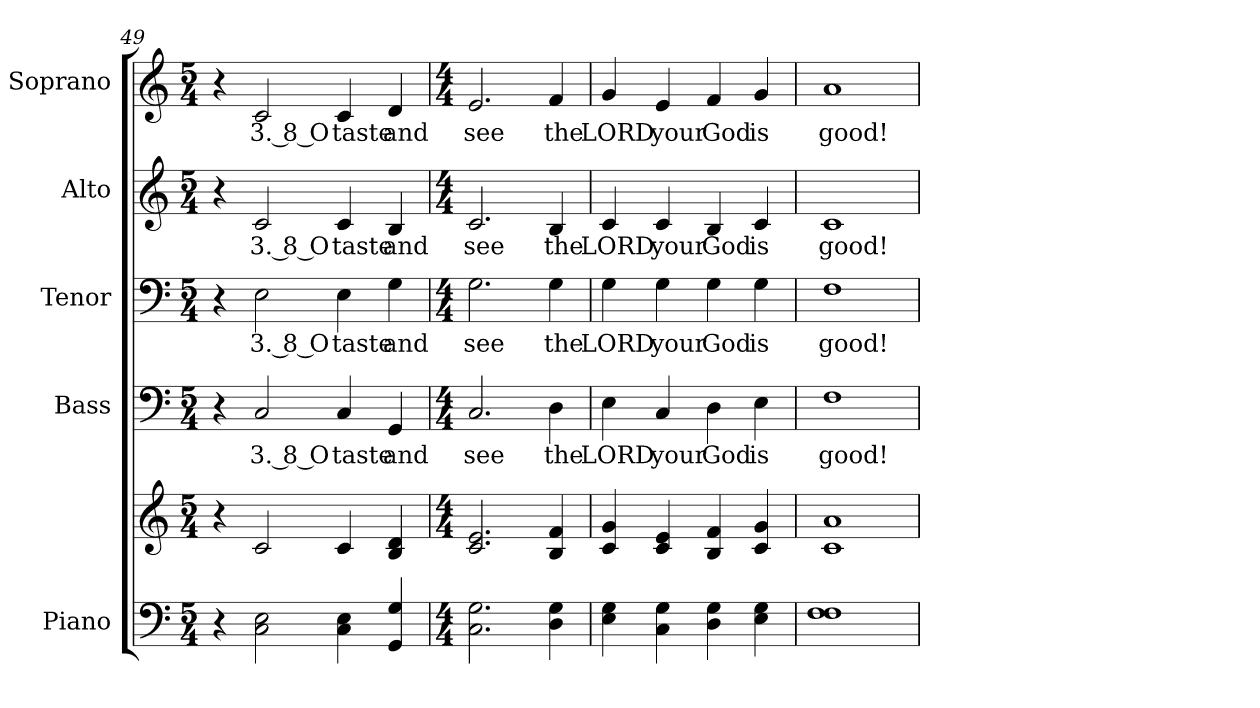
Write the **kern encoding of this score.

**kern	**kern	**kern	**text	**kern	**text	**kern	**text	**kern	**text
*part5	*part5	*part4	*part4	*part3	*part3	*part2	*part2	*part1	*part1
*staff6	*staff5	*staff4	*staff4	*staff3	*staff3	*staff2	*staff2	*staff1	*staff1
*I"Piano	*	*I"Bass	*	*I"Tenor	*	*I"Alto	*	*I"Soprano	*
*I'Pno.	*	*I'B.	*	*I'T.	*	*I'A.	*	*I'S.	*
!!LO:PB:g=z
*clefF4	*clefG2	*clefF4	*	*clefF4	*	*clefG2	*	*clefG2	*
*k[]	*k[]	*k[]	*	*k[]	*	*k[]	*	*k[]	*
*C:	*C:	*C:	*	*C:	*	*C:	*	*C:	*
*M5/4	*M5/4	*M5/4	*	*M5/4	*	*M5/4	*	*M5/4	*
=49	=49	=49	=49	=49	=49	=49	=49	=49	=49
4r	4r	4r	.	4r	.	4r	.	4r	.
!	!	!	!LO:LY:b:color=#000000	!	!	!	!	!	!
!	!	!	!	!	!LO:LY:b:color=#000000	!	!	!	!
!	!	!	!	!	!	!	!LO:LY:b:color=#000000	!	!
!	!	!	!	!	!	!	!	!	!LO:LY:b:color=#000000
2Ci\ 2Ei	2ci/	2Ci/	3. 8 O	2Ei\	3. 8 O	2ci/	3. 8 O	2ci/	3. 8 O
!	!	!	!LO:LY:b:color=#000000	!	!	!	!	!	!
!	!	!	!	!	!LO:LY:b:color=#000000	!	!	!	!
!	!	!	!	!	!	!	!LO:LY:b:color=#000000	!	!
!	!	!	!	!	!	!	!	!	!LO:LY:b:color=#000000
4Ci\ 4Ei	4ci/	4Ci/	taste	4Ei\	taste	4ci/	taste	4ci/	taste
!	!	!	!LO:LY:b:color=#000000	!	!	!	!	!	!
!	!	!	!	!	!LO:LY:b:color=#000000	!	!	!	!
!	!	!	!	!	!	!	!LO:LY:b:color=#000000	!	!
!	!	!	!	!	!	!	!	!	!LO:LY:b:color=#000000
4GGi/ 4Gi	4Bi/ 4di	4GGi/	and	4Gi\	and	4Bi/	and	4di/	and
=50	=50	=50	=50	=50	=50	=50	=50	=50	=50
*M4/4	*M4/4	*M4/4	*	*M4/4	*	*M4/4	*	*M4/4	*
!	!	!	!LO:LY:b:color=#000000	!	!	!	!	!	!
!	!	!	!	!	!LO:LY:b:color=#000000	!	!	!	!
!	!	!	!	!	!	!	!LO:LY:b:color=#000000	!	!
!	!	!	!	!	!	!	!	!	!LO:LY:b:color=#000000
2.Ci\ 2.Gi	2.ci/ 2.ei	2.Ci/	see	2.Gi\	see	2.ci/	see	2.ei/	see
!	!	!	!LO:LY:b:color=#000000	!	!	!	!	!	!
!	!	!	!	!	!LO:LY:b:color=#000000	!	!	!	!
!	!	!	!	!	!	!	!LO:LY:b:color=#000000	!	!
!	!	!	!	!	!	!	!	!	!LO:LY:b:color=#000000
4Di\ 4Gi	4Bi/ 4fi	4Di\	the	4Gi\	the	4Bi/	the	4fi/	the
=51	=51	=51	=51	=51	=51	=51	=51	=51	=51
!	!	!	!LO:LY:b:color=#000000	!	!	!	!	!	!
!	!	!	!	!	!LO:LY:b:color=#000000	!	!	!	!
!	!	!	!	!	!	!	!LO:LY:b:color=#000000	!	!
!	!	!	!	!	!	!	!	!	!LO:LY:b:color=#000000
4Ei\ 4Gi	4ci/ 4gi	4Ei\	LORD	4Gi\	LORD	4ci/	LORD	4gi/	LORD
!	!	!	!LO:LY:b:color=#000000	!	!	!	!	!	!
!	!	!	!	!	!LO:LY:b:color=#000000	!	!	!	!
!	!	!	!	!	!	!	!LO:LY:b:color=#000000	!	!
!	!	!	!	!	!	!	!	!	!LO:LY:b:color=#000000
4Ci\ 4Gi	4ci/ 4ei	4Ci/	your	4Gi\	your	4ci/	your	4ei/	your
!	!	!	!LO:LY:b:color=#000000	!	!	!	!	!	!
!	!	!	!	!	!LO:LY:b:color=#000000	!	!	!	!
!	!	!	!	!	!	!	!LO:LY:b:color=#000000	!	!
!	!	!	!	!	!	!	!	!	!LO:LY:b:color=#000000
4Di\ 4Gi	4Bi/ 4fi	4Di\	God	4Gi\	God	4Bi/	God	4fi/	God
!	!	!	!LO:LY:b:color=#000000	!	!	!	!	!	!
!	!	!	!	!	!LO:LY:b:color=#000000	!	!	!	!
!	!	!	!	!	!	!	!LO:LY:b:color=#000000	!	!
!	!	!	!	!	!	!	!	!	!LO:LY:b:color=#000000
4Ei\ 4Gi	4ci/ 4gi	4Ei\	is	4Gi\	is	4ci/	is	4gi/	is
=52	=52	=52	=52	=52	=52	=52	=52	=52	=52
!	!	!	!LO:LY:b:color=#000000	!	!	!	!	!	!
!	!	!	!	!	!LO:LY:b:color=#000000	!	!	!	!
!	!	!	!	!	!	!	!LO:LY:b:color=#000000	!	!
!	!	!	!	!	!	!	!	!	!LO:LY:b:color=#000000
1Fi 1Fi	1ci 1ai	1Fi	good!	1Fi	good!	1ci	good!	1ai	good!
=	=	=	=	=	=	=	=	=	=
*-	*-	*-	*-	*-	*-	*-	*-	*-	*-
